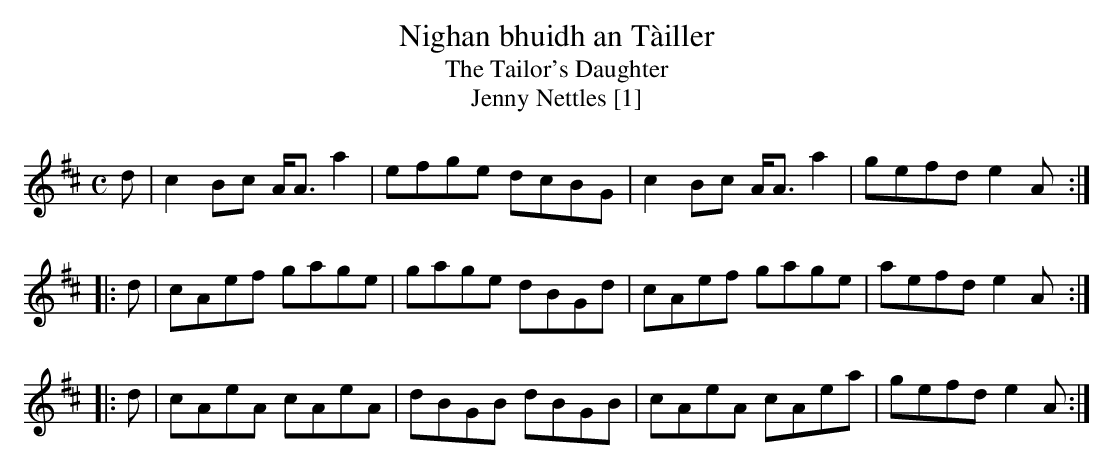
X:1
T:Nighan bhuidh an Tàiller
T:Tailor's Daughter, The
T:Jenny Nettles [1]
M:C
L:1/8
K:Amix
d|c2 Bc A<A a2|efge dcBG|c2 Bc A<A a2|gefd e2A:|
|:d|cAef gage|gage dBGd|cAef gage|aefd e2A:|
|:d|cAeA cAeA|dBGB dBGB|cAeA cAea|gefd e2A:|]
